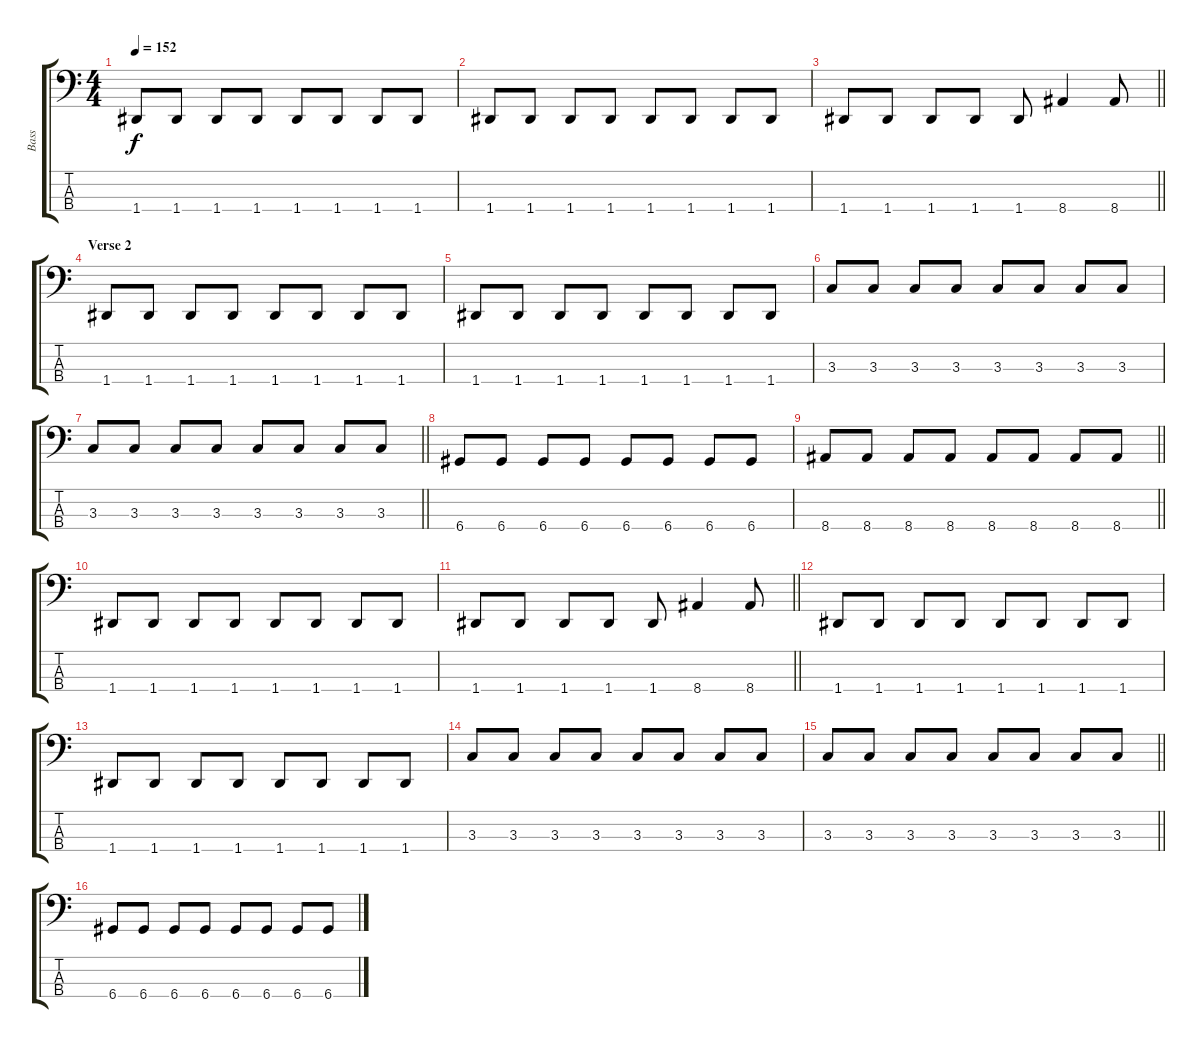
\track ("Bass" "Bass") {instrument electricbasspick}
\staff {score tabs}
\tuning (G2 D2 A1 D1) {hide}
\ts (4 4)
\tempo 152
\clef f4
\ks c
1.4.8{dy f} 1.4.8 1.4.8 1.4.8 1.4.8 1.4.8 1.4.8 1.4.8 |
1.4.8 1.4.8 1.4.8 1.4.8 1.4.8 1.4.8 1.4.8 1.4.8 |
\barLineRight lightlight
1.4.8 1.4.8 1.4.8 1.4.8 1.4.8 8.4.4 8.4.8 |
\section ("" "Verse 2")
1.4.8 1.4.8 1.4.8 1.4.8 1.4.8 1.4.8 1.4.8 1.4.8 |
1.4.8 1.4.8 1.4.8 1.4.8 1.4.8 1.4.8 1.4.8 1.4.8 |
3.3.8 3.3.8 3.3.8 3.3.8 3.3.8 3.3.8 3.3.8 3.3.8 |
\barLineRight lightlight
3.3.8 3.3.8 3.3.8 3.3.8 3.3.8 3.3.8 3.3.8 3.3.8 |
6.4.8 6.4.8 6.4.8 6.4.8 6.4.8 6.4.8 6.4.8 6.4.8 |
\barLineRight lightlight
8.4.8 8.4.8 8.4.8 8.4.8 8.4.8 8.4.8 8.4.8 8.4.8 |
1.4.8 1.4.8 1.4.8 1.4.8 1.4.8 1.4.8 1.4.8 1.4.8 |
\barLineRight lightlight
1.4.8 1.4.8 1.4.8 1.4.8 1.4.8 8.4.4 8.4.8 |
\section ("" "")
1.4.8 1.4.8 1.4.8 1.4.8 1.4.8 1.4.8 1.4.8 1.4.8 |
1.4.8 1.4.8 1.4.8 1.4.8 1.4.8 1.4.8 1.4.8 1.4.8 |
3.3.8 3.3.8 3.3.8 3.3.8 3.3.8 3.3.8 3.3.8 3.3.8 |
\barLineRight lightlight
3.3.8 3.3.8 3.3.8 3.3.8 3.3.8 3.3.8 3.3.8 3.3.8 |
6.4.8 6.4.8 6.4.8 6.4.8 6.4.8 6.4.8 6.4.8 6.4.8
